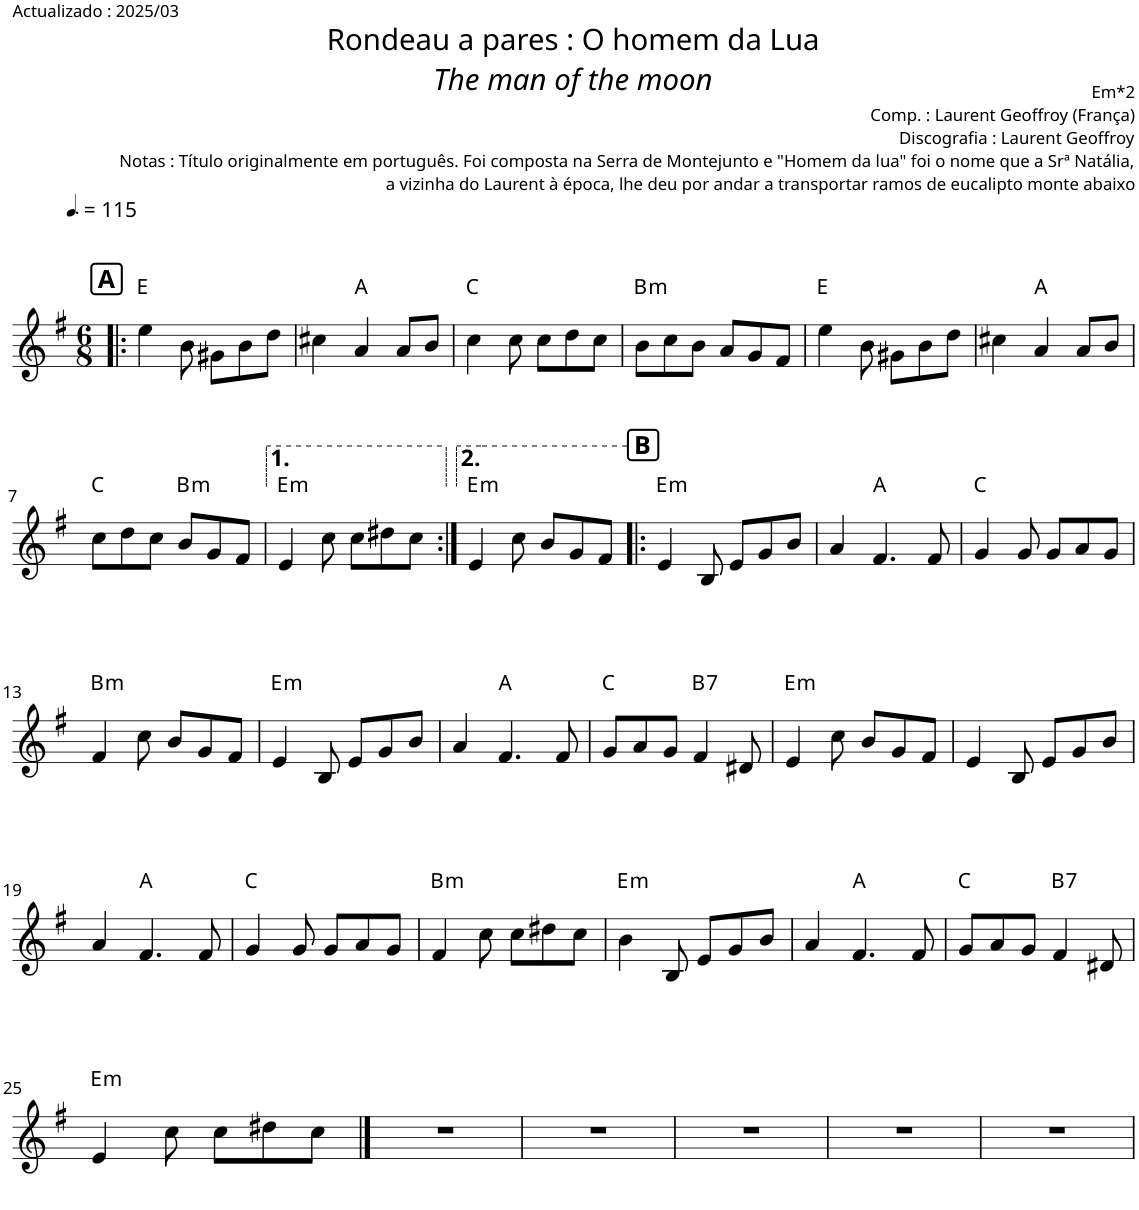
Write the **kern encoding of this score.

**kern	**harte
*part1	*part1
*staff1	*
*I"Piano	*
*I'Pno.	*
*clefG2	*
*k[f#]	*
*M6/8	*
*MM173	*
!!LO:REH:place=s1:a:B:cj:fs=12:t=A
=1!|:	=1!|:
4ee\	E:maj
8b\	.
8g#X\L	.
8b\	.
8dd\J	.
=2	=2
4cc#X\	.
4a/	A:maj
8a/L	.
8b/J	.
=3	=3
4cc\	C:maj
8cc\	.
8cc\L	.
8dd\	.
8cc\J	.
=4	=4
!	!LO:H:kt=m
8b\L	B:min
8cc\	.
8b\J	.
8a/L	.
8g/	.
8f#/J	.
=5	=5
4ee\	E:maj
8b\	.
8g#X\L	.
8b\	.
8dd\J	.
=6	=6
4cc#X\	.
4a/	A:maj
8a/L	.
8b/J	.
!!LO:LB:g=z
=7	=7
8cc\L	C:maj
8dd\	.
8cc\J	.
!	!LO:H:kt=m
8b/L	B:min
8g/	.
8f#/J	.
=8	=8
!	!LO:H:kt=m
4e/	E:min
8cc\	.
8cc\L	.
8dd#X\	.
8cc\J	.
=9:|!	=9:|!
!	!LO:H:kt=m
4e/	E:min
8cc\	.
8b/L	.
8g/	.
8f#/J	.
!!LO:REH:place=s1:a:B:cj:fs=12:t=B
=10!|:	=10!|:
!	!LO:H:kt=m
4e/	E:min
8B/	.
8e/L	.
8g/	.
8b/J	.
=11	=11
4a/	.
4.f#/	A:maj
8f#/	.
=12	=12
4g/	C:maj
8g/	.
8g/L	.
8a/	.
8g/J	.
!!LO:LB:g=z
=13	=13
!	!LO:H:kt=m
4f#/	B:min
8cc\	.
8b/L	.
8g/	.
8f#/J	.
=14	=14
!	!LO:H:kt=m
4e/	E:min
8B/	.
8e/L	.
8g/	.
8b/J	.
=15	=15
4a/	.
4.f#/	A:maj
8f#/	.
=16	=16
8g/L	C:maj
8a/	.
8g/J	.
!	!LO:H:kt=7
4f#/	B:7
8d#X/	.
=17	=17
!	!LO:H:kt=m
4e/	E:min
8cc\	.
8b/L	.
8g/	.
8f#/J	.
=18	=18
4e/	.
8B/	.
8e/L	.
8g/	.
8b/J	.
!!LO:LB:g=z
=19	=19
4a/	.
4.f#/	A:maj
8f#/	.
=20	=20
4g/	C:maj
8g/	.
8g/L	.
8a/	.
8g/J	.
=21	=21
!	!LO:H:kt=m
4f#/	B:min
8cc\	.
8cc\L	.
8dd#X\	.
8cc\J	.
=22	=22
!	!LO:H:kt=m
4b\	E:min
8B/	.
8e/L	.
8g/	.
8b/J	.
=23	=23
4a/	.
4.f#/	A:maj
8f#/	.
=24	=24
8g/L	C:maj
8a/	.
8g/J	.
!	!LO:H:kt=7
4f#/	B:7
8d#X/	.
!!LO:LB:g=z
=25	=25
!	!LO:H:kt=m
4e/	E:min
8cc\	.
8cc\L	.
8dd#X\	.
8cc\J	.
==26	==26
2.r	.
=27	=27
2.r	.
=28	=28
2.r	.
=29	=29
2.r	.
=30	=30
2.r	.
=	=
*-	*-
